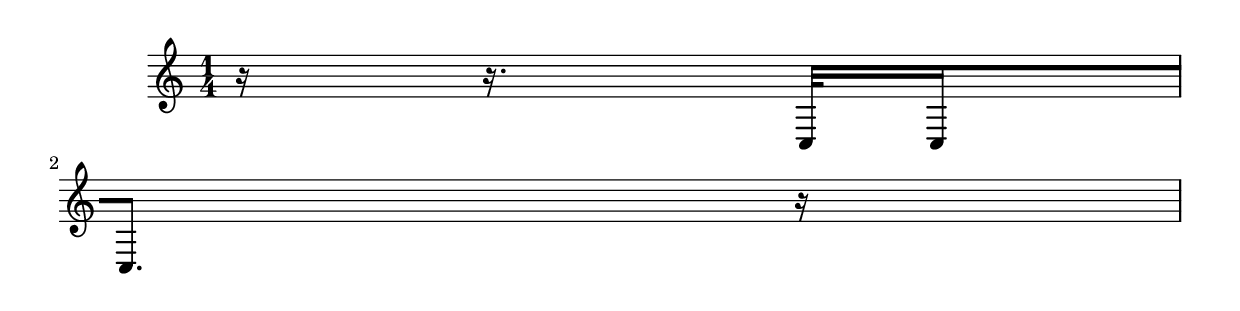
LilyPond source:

\header {
  texidoc = "beamlets don't run to end of line if there are no other
  beamlets on the same height."
  
}
\version "2.11.51"

\paper {
  raggedright = ##t
}

\relative {
  \time 1/4
  \override Beam #'breakable = ##t
  r16 r16. c32[ c16 \break c8. ] r16
}
